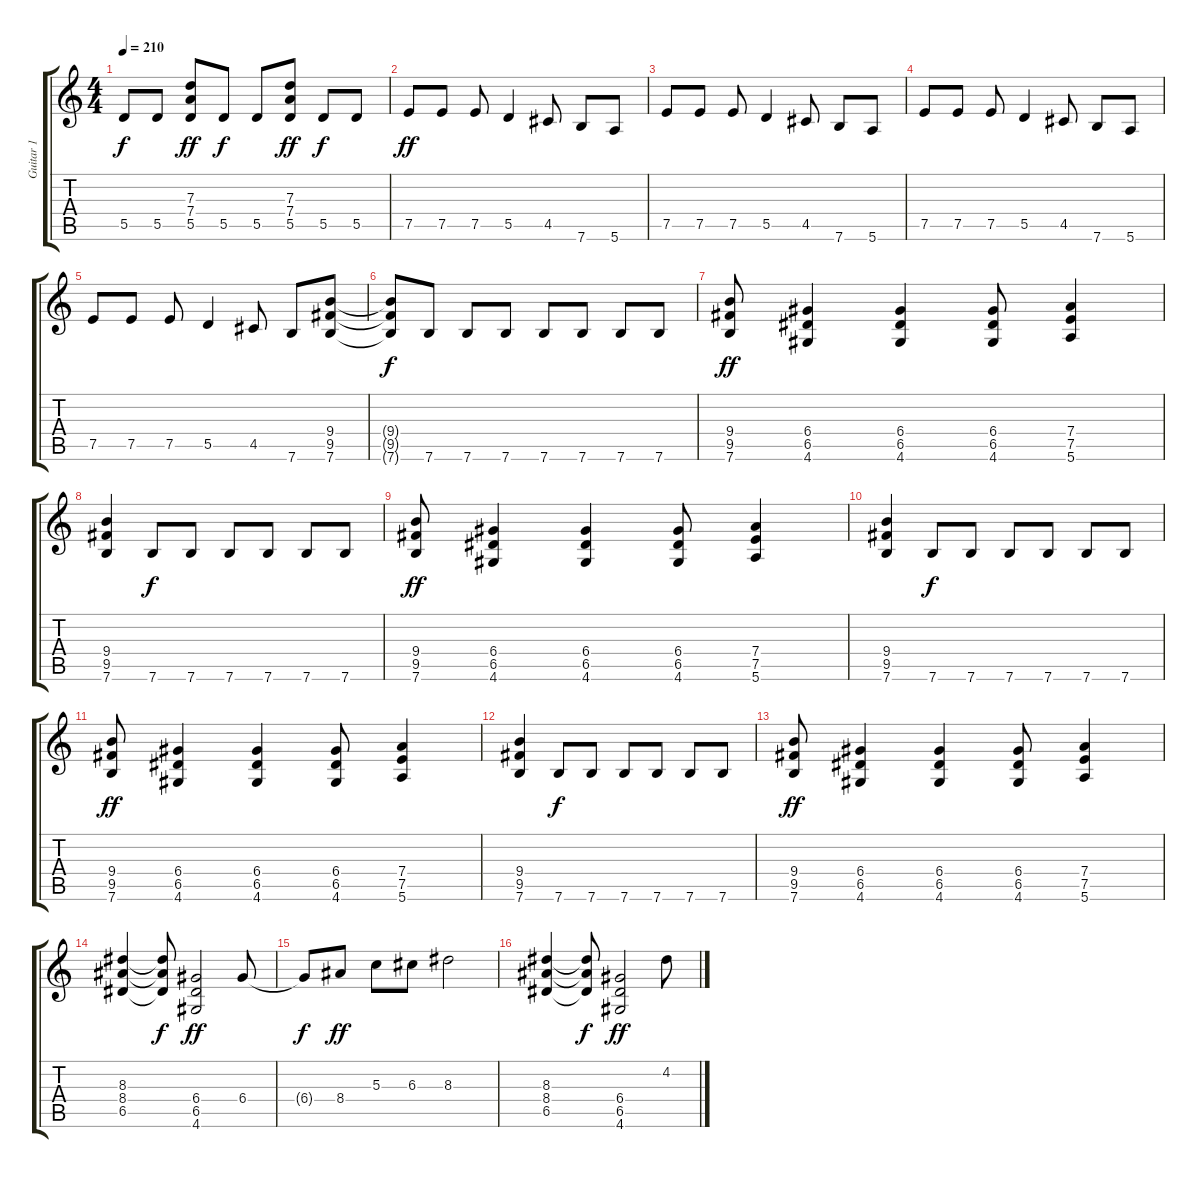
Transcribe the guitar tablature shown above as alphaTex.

\track ("Guitar 1" "Guitar 1") {instrument overdrivenguitar}
\staff {score tabs}
\tuning (E4 B3 G3 D3 A2 E2) {hide}
\ts (4 4)
\tempo 210
\clef g2
\ks c
5.5{t}.8{dy f} 5.5.8 (7.3 7.4 5.5).8{dy ff} 5.5.8{dy f} 5.5.8 (7.3 7.4 5.5).8{dy ff} 5.5.8{dy f} 5.5.8 |
7.5.8{dy ff} 7.5.8 7.5.8 5.5.4 4.5.8 7.6.8 5.6.8 |
7.5.8 7.5.8 7.5.8 5.5.4 4.5.8 7.6.8 5.6.8 |
7.5.8 7.5.8 7.5.8 5.5.4 4.5.8 7.6.8 5.6.8 |
7.5.8 7.5.8 7.5.8 5.5.4 4.5.8 7.6.8 (9.4 9.5 7.6).8 |
(9.4{t} 9.5{t} 7.6{t}).8{dy f} 7.6.8 7.6.8 7.6.8 7.6.8 7.6.8 7.6.8 7.6.8 |
(9.4 9.5 7.6).8{dy ff} (6.4 6.5 4.6).4 (6.4 6.5 4.6).4 (6.4 6.5 4.6).8 (7.4 7.5 5.6).4 |
(9.4 9.5 7.6).4 7.6.8{dy f} 7.6.8 7.6.8 7.6.8 7.6.8 7.6.8 |
(9.4 9.5 7.6).8{dy ff} (6.4 6.5 4.6).4 (6.4 6.5 4.6).4 (6.4 6.5 4.6).8 (7.4 7.5 5.6).4 |
(9.4 9.5 7.6).4 7.6.8{dy f} 7.6.8 7.6.8 7.6.8 7.6.8 7.6.8 |
(9.4 9.5 7.6).8{dy ff} (6.4 6.5 4.6).4 (6.4 6.5 4.6).4 (6.4 6.5 4.6).8 (7.4 7.5 5.6).4 |
(9.4 9.5 7.6).4 7.6.8{dy f} 7.6.8 7.6.8 7.6.8 7.6.8 7.6.8 |
(9.4 9.5 7.6).8{dy ff} (6.4 6.5 4.6).4 (6.4 6.5 4.6).4 (6.4 6.5 4.6).8 (7.4 7.5 5.6).4 |
(8.3 8.4 6.5).4 (8.3{t} 8.4{t} 6.5{t}).8{dy f} (6.4 6.5 4.6).2{dy ff} 6.4.8 |
6.4{t}.8{dy f} 8.4.8{dy ff} 5.3.8 6.3.8 8.3.2 |
(8.3 8.4 6.5).4 (8.3{t} 8.4{t} 6.5{t}).8{dy f} (6.4 6.5 4.6).2{dy ff} 4.2.8
